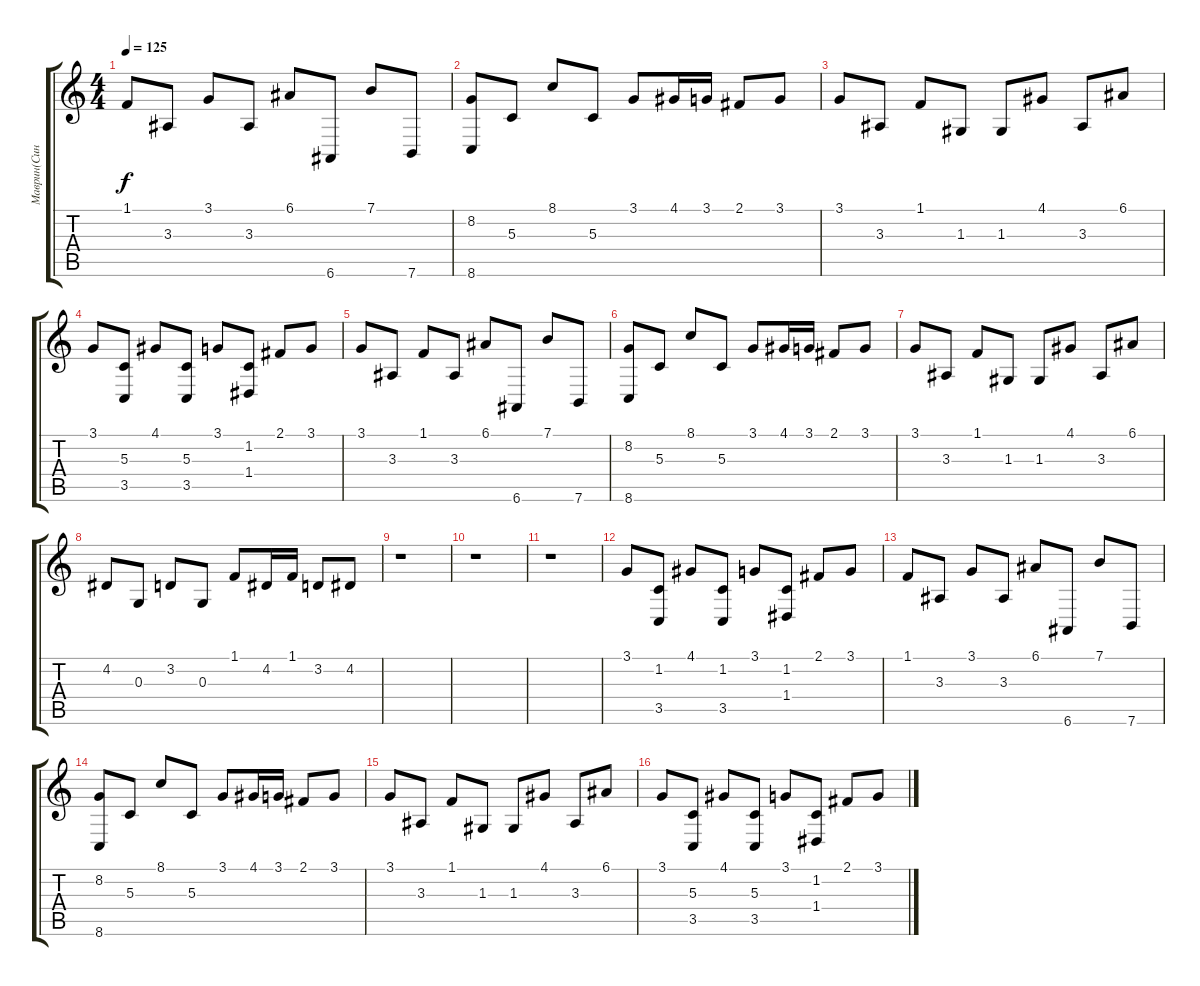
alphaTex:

\track ("Маврин(Синтезатор-3)" "Маврин(Син") {instrument harpsichord}
\staff {score tabs}
\tuning (E4 B3 G3 D3 A2 E2) {hide}
\ts (4 4)
\tempo 125
\clef g2
\ks c
1.1.8{dy f} 3.3.8 3.1.8 3.3.8 6.1.8 6.6.8 7.1.8 7.6.8 |
(8.2 8.6).8 5.3.8 8.1.8 5.3.8 3.1.8 4.1.16 3.1.16 2.1.8 3.1.8 |
3.1.8 3.3.8 1.1.8 1.3.8 1.3.8 4.1.8 3.3.8 6.1.8 |
3.1.8 (5.3 3.5).8 4.1.8 (5.3 3.5).8 3.1.8 (1.2 1.4).8 2.1.8 3.1.8 |
3.1.8 3.3.8 1.1.8 3.3.8 6.1.8 6.6.8 7.1.8 7.6.8 |
(8.2 8.6).8 5.3.8 8.1.8 5.3.8 3.1.8 4.1.16 3.1.16 2.1.8 3.1.8 |
3.1.8 3.3.8 1.1.8 1.3.8 1.3.8 4.1.8 3.3.8 6.1.8 |
4.2.8 0.3.8 3.2.8 0.3.8 1.1.8 4.2.16 1.1.16 3.2.8 4.2.8 |
r.1 |
r.1 |
r.1 |
3.1.8 (1.2 3.5).8 4.1.8 (1.2 3.5).8 3.1.8 (1.2 1.4).8 2.1.8 3.1.8 |
1.1.8 3.3.8 3.1.8 3.3.8 6.1.8 6.6.8 7.1.8 7.6.8 |
(8.2 8.6).8 5.3.8 8.1.8 5.3.8 3.1.8 4.1.16 3.1.16 2.1.8 3.1.8 |
3.1.8 3.3.8 1.1.8 1.3.8 1.3.8 4.1.8 3.3.8 6.1.8 |
3.1.8 (5.3 3.5).8 4.1.8 (5.3 3.5).8 3.1.8 (1.2 1.4).8 2.1.8 3.1.8
